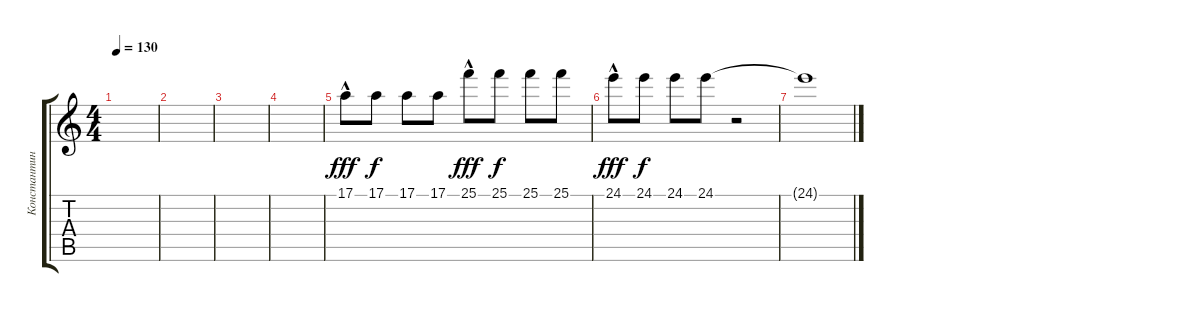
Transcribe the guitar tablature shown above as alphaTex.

\track ("Константин Бекрев" "Константин") {instrument electricgrandpiano}
\staff {score tabs}
\tuning (E4 B3 G3 D3 A2 E2) {hide}
\ts (4 4)
\tempo 130
\clef g2
\ks c
|
|
|
|
17.1{hac}.8{dy fff} 17.1.8{dy f} 17.1.8 17.1.8 25.1{hac}.8{dy fff} 25.1.8{dy f} 25.1.8 25.1.8 |
24.1{hac}.8{dy fff} 24.1.8{dy f} 24.1.8 24.1.8 r.2 |
24.1{t}.1
